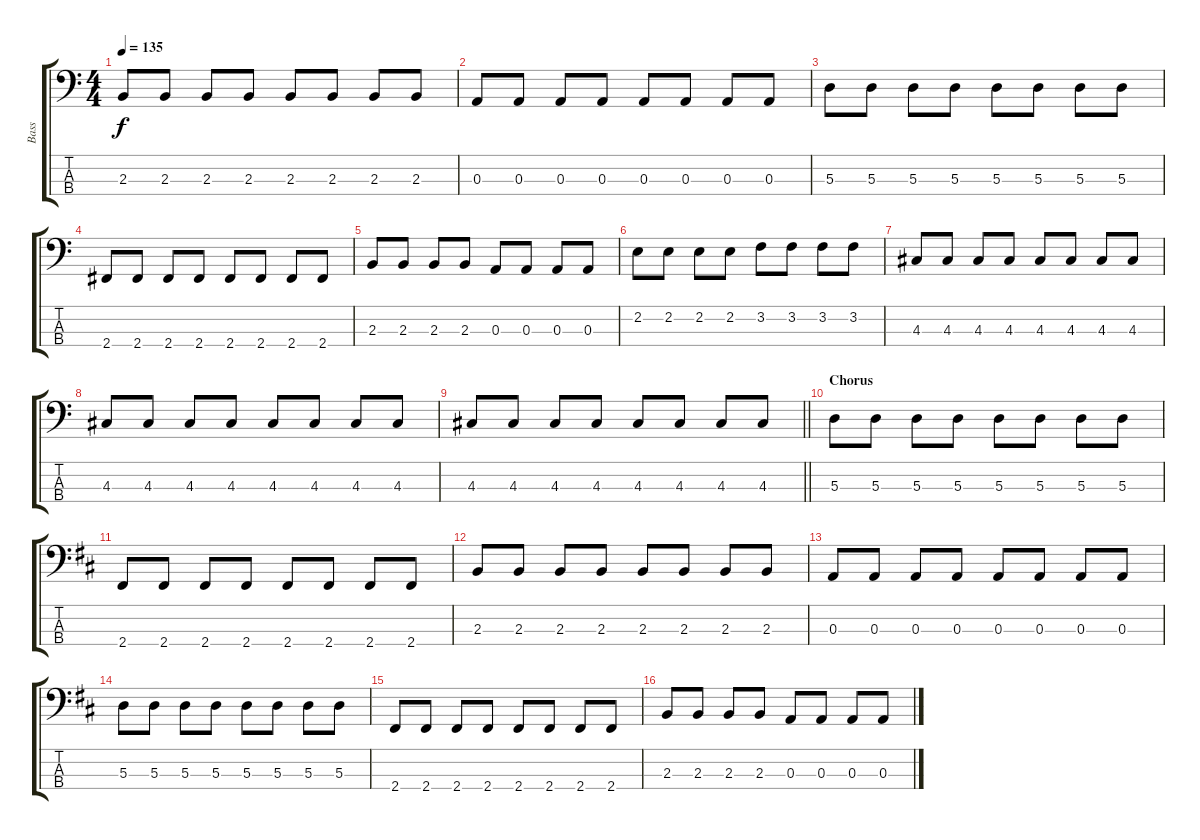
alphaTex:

\track ("Bass" "Bass") {instrument electricbasspick}
\staff {score tabs}
\tuning (G2 D2 A1 E1) {hide}
\ts (4 4)
\tempo 135
\clef f4
\ks c
2.3.8{dy f} 2.3.8 2.3.8 2.3.8 2.3.8 2.3.8 2.3.8 2.3.8 |
0.3.8 0.3.8 0.3.8 0.3.8 0.3.8 0.3.8 0.3.8 0.3.8 |
5.3.8 5.3.8 5.3.8 5.3.8 5.3.8 5.3.8 5.3.8 5.3.8 |
2.4.8 2.4.8 2.4.8 2.4.8 2.4.8 2.4.8 2.4.8 2.4.8 |
2.3.8 2.3.8 2.3.8 2.3.8 0.3.8 0.3.8 0.3.8 0.3.8 |
2.2.8 2.2.8 2.2.8 2.2.8 3.2.8 3.2.8 3.2.8 3.2.8 |
4.3.8 4.3.8 4.3.8 4.3.8 4.3.8 4.3.8 4.3.8 4.3.8 |
4.3.8 4.3.8 4.3.8 4.3.8 4.3.8 4.3.8 4.3.8 4.3.8 |
\barLineRight lightlight
4.3.8 4.3.8 4.3.8 4.3.8 4.3.8 4.3.8 4.3.8 4.3.8 |
\section ("" "Chorus")
5.3.8 5.3.8 5.3.8 5.3.8 5.3.8 5.3.8 5.3.8 5.3.8 |
\ks d
2.4.8 2.4.8 2.4.8 2.4.8 2.4.8 2.4.8 2.4.8 2.4.8 |
2.3.8 2.3.8 2.3.8 2.3.8 2.3.8 2.3.8 2.3.8 2.3.8 |
0.3.8 0.3.8 0.3.8 0.3.8 0.3.8 0.3.8 0.3.8 0.3.8 |
5.3.8 5.3.8 5.3.8 5.3.8 5.3.8 5.3.8 5.3.8 5.3.8 |
2.4.8 2.4.8 2.4.8 2.4.8 2.4.8 2.4.8 2.4.8 2.4.8 |
2.3.8 2.3.8 2.3.8 2.3.8 0.3.8 0.3.8 0.3.8 0.3.8
